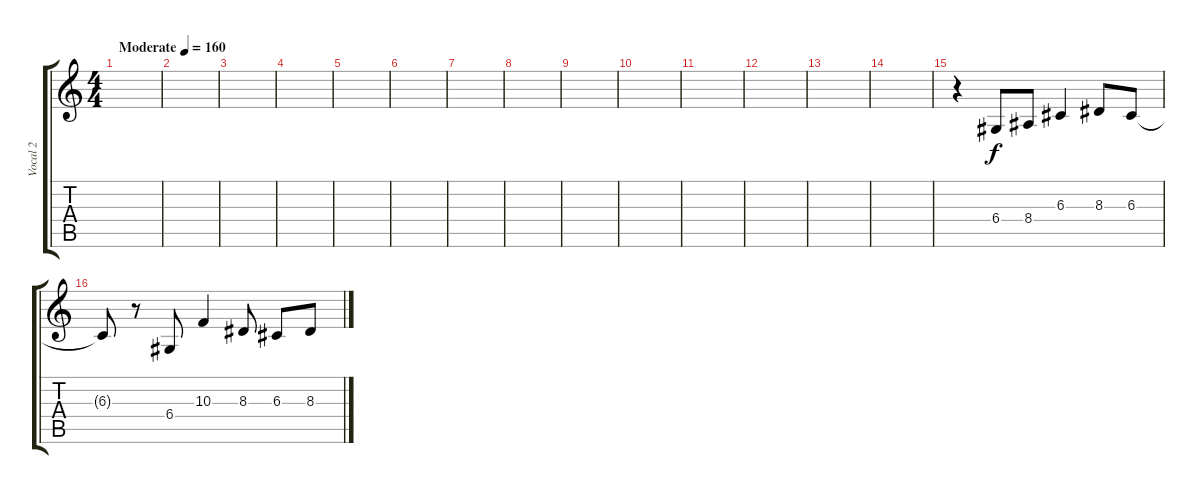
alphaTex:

\track ("Vocal 2" "Vocal 2") {instrument clarinet}
\staff {score tabs}
\tuning (E4 B3 G3 D3 A2 E2) {hide}
\ts (4 4)
\tempo (160 "Moderate")
\clef g2
\ks c
|
|
|
|
|
|
|
|
|
|
|
|
|
|
r.4 6.4.8 8.4.8 6.3.4 8.3.8 6.3.8 |
6.3{t}.8 r.8 6.4.8 10.3.4 8.3.8 6.3.8 8.3.8
